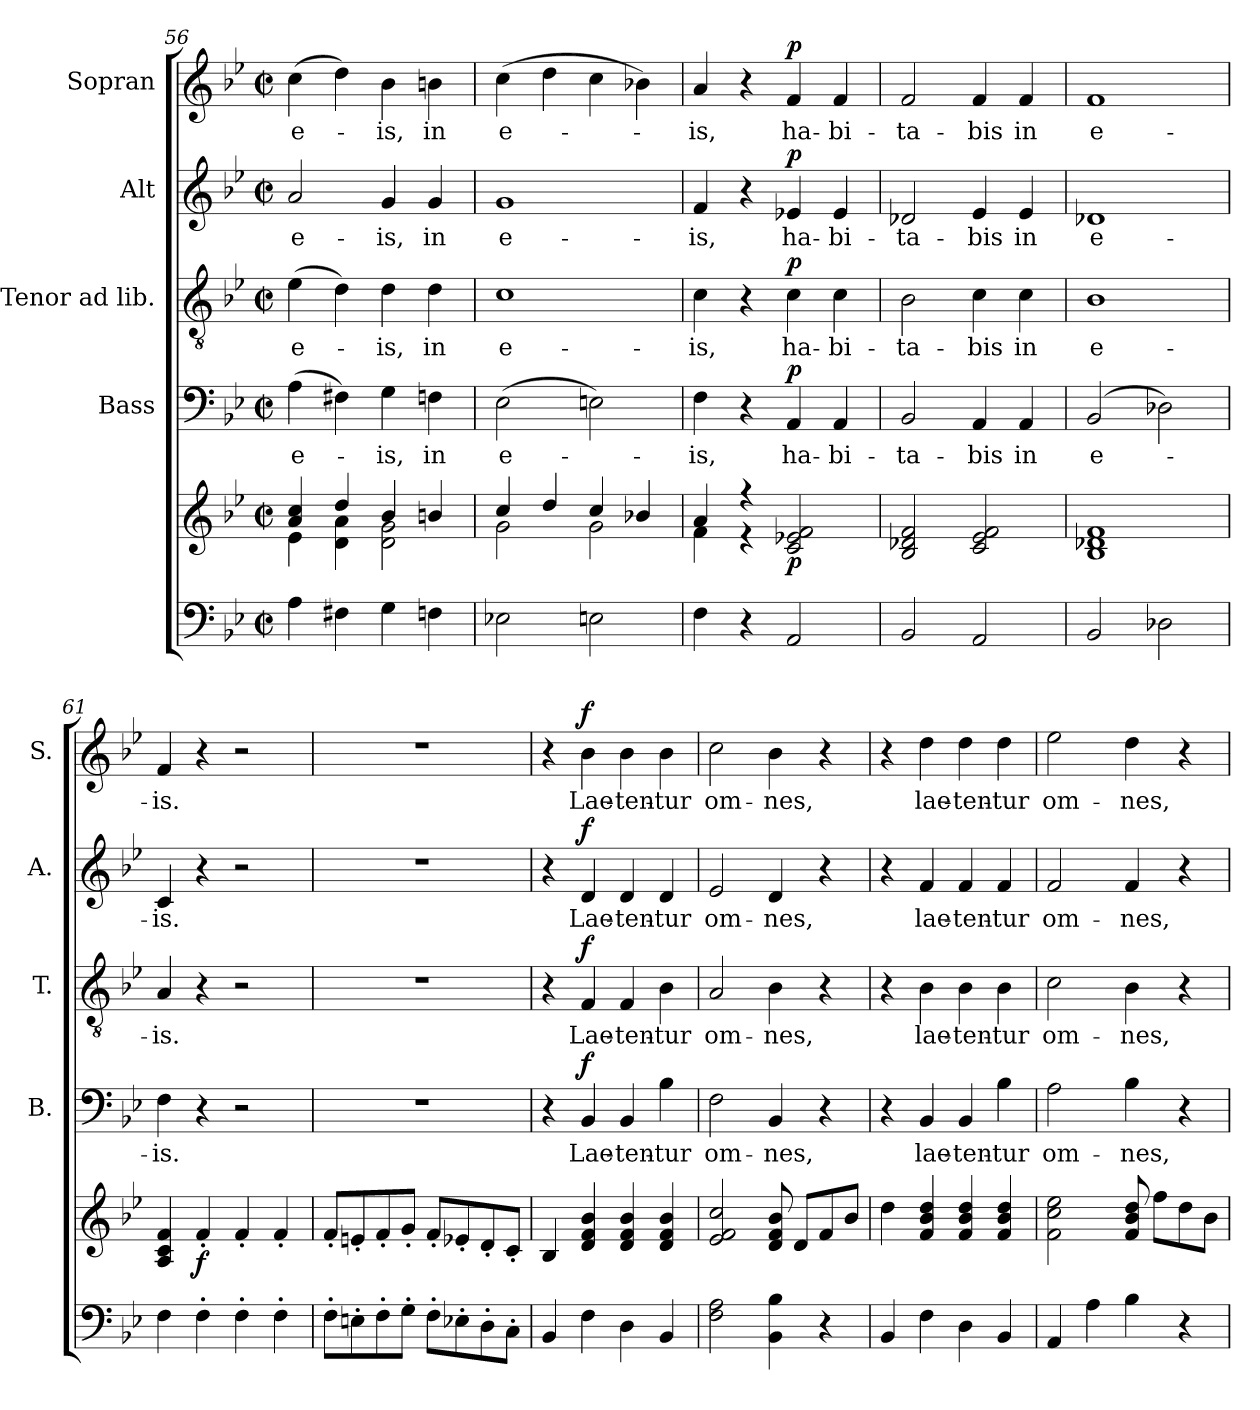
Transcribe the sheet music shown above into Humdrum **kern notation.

**kern	**kern	**dynam	**kern	**text	**dynam	**kern	**text	**dynam	**kern	**text	**dynam	**kern	**text	**dynam
*part5	*part5	*part5	*part4	*part4	*part4	*part3	*part3	*part3	*part2	*part2	*part2	*part1	*part1	*part1
*staff6	*staff5	*staff5/6	*staff4	*staff4	*staff4	*staff3	*staff3	*staff3	*staff2	*staff2	*staff2	*staff1	*staff1	*staff1
*	*	*	*I"Bass	*	*	*I"Tenor ad lib.	*	*	*I"Alt	*	*	*I"Sopran	*	*
*	*	*	*I'B.	*	*	*I'T.	*	*	*I'A.	*	*	*I'S.	*	*
*clefF4	*clefG2	*	*clefF4	*	*	*clefGv2	*	*	*clefG2	*	*	*clefG2	*	*
*k[b-e-]	*k[b-e-]	*	*k[b-e-]	*	*	*k[b-e-]	*	*	*k[b-e-]	*	*	*k[b-e-]	*	*
*B-:	*B-:	*	*B-:	*	*	*B-:	*	*	*B-:	*	*	*B-:	*	*
*M2/2	*M2/2	*	*M2/2	*	*	*M2/2	*	*	*M2/2	*	*	*M2/2	*	*
*met(c|)	*met(c|)	*	*met(c|)	*	*	*met(c|)	*	*	*met(c|)	*	*	*met(c|)	*	*
=56	=56	=56	=56	=56	=56	=56	=56	=56	=56	=56	=56	=56	=56	=56
*	*^	*	*	*	*	*	*	*	*	*	*	*	*	*
!	!	!	!	!	!LO:LY:b	!	!	!LO:LY:b	!	!	!LO:LY:b	!	!	!LO:LY:b	!
4A\	4a/ 4cc/	4e-\	.	(>4A\	e-	.	(>4e-\	e-	.	2a/	e-	.	(>4cc\	e-	.
4F#X\	4dd/	4d\ 4a\	.	4F#X\)	.	.	4d\)	.	.	.	.	.	4dd\)	.	.
!	!	!	!	!	!LO:LY:b	!	!	!LO:LY:b	!	!	!LO:LY:b	!	!	!LO:LY:b	!
4G\	4b-/	2d\ 2g\	.	4G\	-is,	.	4d\	-is,	.	4g/	-is,	.	4b-\	-is,	.
!	!	!	!	!	!LO:LY:b	!	!	!LO:LY:b	!	!	!LO:LY:b	!	!	!LO:LY:b	!
4Fn\	4bn/	.	.	4Fn\	in	.	4d\	in	.	4g/	in	.	4bn\	in	.
=57	=57	=57	=57	=57	=57	=57	=57	=57	=57	=57	=57	=57	=57	=57	=57
!	!	!	!	!	!LO:LY:b	!	!	!LO:LY:b	!	!	!LO:LY:b	!	!	!LO:LY:b	!
2E-X\	4cc/	2g\	.	(>2E-\	e-	.	1c	e-	.	1g	e-	.	(>4cc\	e-	.
.	4dd/	.	.	.	.	.	.	.	.	.	.	.	4dd\	.	.
2En\	4cc/	2g\	.	2En\)	.	.	.	.	.	.	.	.	4cc\	.	.
.	4b-X/	.	.	.	.	.	.	.	.	.	.	.	4b-X\)	.	.
=58	=58	=58	=58	=58	=58	=58	=58	=58	=58	=58	=58	=58	=58	=58	=58
!	!	!	!	!	!LO:LY:b	!	!	!LO:LY:b	!	!	!LO:LY:b	!	!	!LO:LY:b	!
4F\	4a/	4f\	.	4F\	-is,	.	4c\	-is,	.	4f/	-is,	.	4a/	-is,	.
4r	4r	4r	.	4r	.	.	4r	.	.	4r	.	.	4r	.	.
!	!	!	!LO:DY:b	!	!LO:LY:b	!LO:DY:a	!	!LO:LY:b	!LO:DY:a	!	!LO:LY:b	!LO:DY:a	!	!LO:LY:b	!LO:DY:a
2AA/	2c/ 2e-X/ 2f/	2ryy	p	4AA/	ha-	p	4c\	ha-	p	4e-X/	ha-	p	4f/	ha-	p
!	!	!	!	!	!LO:LY:b	!	!	!LO:LY:b	!	!	!LO:LY:b	!	!	!LO:LY:b	!
.	.	.	.	4AA/	-bi-	.	4c\	-bi-	.	4e-/	-bi-	.	4f/	-bi-	.
*	*v	*v	*	*	*	*	*	*	*	*	*	*	*	*	*
!!LO:LB:g=z
=59	=59	=59	=59	=59	=59	=59	=59	=59	=59	=59	=59	=59	=59	=59
!	!	!	!	!LO:LY:b	!	!	!LO:LY:b	!	!	!LO:LY:b	!	!	!LO:LY:b	!
2BB-/	2B-/ 2d-X/ 2f/	.	2BB-/	-ta-	.	2B-\	-ta-	.	2d-X/	-ta-	.	2f/	-ta-	.
!	!	!	!	!LO:LY:b	!	!	!LO:LY:b	!	!	!LO:LY:b	!	!	!LO:LY:b	!
2AA/	2c/ 2e-/ 2f/	.	4AA/	-bis	.	4c\	-bis	.	4e-/	-bis	.	4f/	-bis	.
!	!	!	!	!LO:LY:b	!	!	!LO:LY:b	!	!	!LO:LY:b	!	!	!LO:LY:b	!
.	.	.	4AA/	in	.	4c\	in	.	4e-/	in	.	4f/	in	.
=60	=60	=60	=60	=60	=60	=60	=60	=60	=60	=60	=60	=60	=60	=60
!	!	!	!	!LO:LY:b	!	!	!LO:LY:b	!	!	!LO:LY:b	!	!	!LO:LY:b	!
2BB-/	1B- 1d-X 1f	.	(2BB-/	e-	.	1B-	e-	.	1d-X	e-	.	1f	e-	.
2D-X\	.	.	2D-X\)	.	.	.	.	.	.	.	.	.	.	.
=61	=61	=61	=61	=61	=61	=61	=61	=61	=61	=61	=61	=61	=61	=61
!	!	!	!	!LO:LY:b	!	!	!LO:LY:b	!	!	!LO:LY:b	!	!	!LO:LY:b	!
4F\	4A/ 4c/ 4f/	.	4F\	-is.	.	4A/	-is.	.	4c/	-is.	.	4f/	-is.	.
!	!	!LO:DY:b	!	!	!	!	!	!	!	!	!	!	!	!
4F'>\	4f'</	f	4r	.	.	4r	.	.	4r	.	.	4r	.	.
4F'>\	4f'</	.	2r	.	.	2r	.	.	2r	.	.	2r	.	.
4F'>\	4f'</	.	.	.	.	.	.	.	.	.	.	.	.	.
=62	=62	=62	=62	=62	=62	=62	=62	=62	=62	=62	=62	=62	=62	=62
8F'>\L	8f'</L	.	1r	.	.	1r	.	.	1r	.	.	1r	.	.
8En'>\	8en'</	.	.	.	.	.	.	.	.	.	.	.	.	.
8F'>\	8f'</	.	.	.	.	.	.	.	.	.	.	.	.	.
8G'>\J	8g'</J	.	.	.	.	.	.	.	.	.	.	.	.	.
8F'>\L	8f'</L	.	.	.	.	.	.	.	.	.	.	.	.	.
8E-X'>\	8e-X'</	.	.	.	.	.	.	.	.	.	.	.	.	.
8D'>\	8d'</	.	.	.	.	.	.	.	.	.	.	.	.	.
8C'>\J	8c'</J	.	.	.	.	.	.	.	.	.	.	.	.	.
=63	=63	=63	=63	=63	=63	=63	=63	=63	=63	=63	=63	=63	=63	=63
4BB-/	4B-/	.	4r	.	.	4r	.	.	4r	.	.	4r	.	.
!	!	!	!	!LO:LY:b	!LO:DY:a	!	!LO:LY:b	!LO:DY:a	!	!LO:LY:b	!LO:DY:a	!	!LO:LY:b	!LO:DY:a
4F\	4d/ 4f/ 4b-/	.	4BB-/	Lae-	f	4F/	Lae-	f	4d/	Lae-	f	4b-\	Lae-	f
!	!	!	!	!LO:LY:b	!	!	!LO:LY:b	!	!	!LO:LY:b	!	!	!LO:LY:b	!
4D\	4d/ 4f/ 4b-/	.	4BB-/	-ten-	.	4F/	-ten-	.	4d/	-ten-	.	4b-\	-ten-	.
!	!	!	!	!LO:LY:b	!	!	!LO:LY:b	!	!	!LO:LY:b	!	!	!LO:LY:b	!
4BB-/	4d/ 4f/ 4b-/	.	4B-\	-tur	.	4B-\	-tur	.	4d/	-tur	.	4b-\	-tur	.
=64	=64	=64	=64	=64	=64	=64	=64	=64	=64	=64	=64	=64	=64	=64
!	!	!	!	!LO:LY:b	!	!	!LO:LY:b	!	!	!LO:LY:b	!	!	!LO:LY:b	!
2F\ 2A\	2e-/ 2f/ 2cc/	.	2F\	om-	.	2A/	om-	.	2e-/	om-	.	2cc\	om-	.
!	!	!	!	!LO:LY:b	!	!	!LO:LY:b	!	!	!LO:LY:b	!	!	!LO:LY:b	!
4BB-\ 4B-\	8d/ 8f/ 8b-/	.	4BB-/	-nes,	.	4B-\	-nes,	.	4d/	-nes,	.	4b-\	-nes,	.
.	8d/L	.	.	.	.	.	.	.	.	.	.	.	.	.
4r	8f/	.	4r	.	.	4r	.	.	4r	.	.	4r	.	.
.	8b-/J	.	.	.	.	.	.	.	.	.	.	.	.	.
!!LO:PB:g=z
=65	=65	=65	=65	=65	=65	=65	=65	=65	=65	=65	=65	=65	=65	=65
4BB-/	4dd\	.	4r	.	.	4r	.	.	4r	.	.	4r	.	.
!	!	!	!	!LO:LY:b	!	!	!LO:LY:b	!	!	!LO:LY:b	!	!	!LO:LY:b	!
4F\	4f/ 4b-/ 4dd/	.	4BB-/	lae-	.	4B-\	lae-	.	4f/	lae-	.	4dd\	lae-	.
!	!	!	!	!LO:LY:b	!	!	!LO:LY:b	!	!	!LO:LY:b	!	!	!LO:LY:b	!
4D\	4f/ 4b-/ 4dd/	.	4BB-/	-ten-	.	4B-\	-ten-	.	4f/	-ten-	.	4dd\	-ten-	.
!	!	!	!	!LO:LY:b	!	!	!LO:LY:b	!	!	!LO:LY:b	!	!	!LO:LY:b	!
4BB-/	4f/ 4b-/ 4dd/	.	4B-\	-tur	.	4B-\	-tur	.	4f/	-tur	.	4dd\	-tur	.
=66	=66	=66	=66	=66	=66	=66	=66	=66	=66	=66	=66	=66	=66	=66
!	!	!	!	!LO:LY:b	!	!	!LO:LY:b	!	!	!LO:LY:b	!	!	!LO:LY:b	!
4AA/	2f\ 2cc\ 2ee-\	.	2A\	om-	.	2c\	om-	.	2f/	om-	.	2ee-\	om-	.
4A\	.	.	.	.	.	.	.	.	.	.	.	.	.	.
!	!	!	!	!LO:LY:b	!	!	!LO:LY:b	!	!	!LO:LY:b	!	!	!LO:LY:b	!
4B-\	8f/ 8b-/ 8dd/	.	4B-\	-nes,	.	4B-\	-nes,	.	4f/	-nes,	.	4dd\	-nes,	.
.	8ff\L	.	.	.	.	.	.	.	.	.	.	.	.	.
4r	8dd\	.	4r	.	.	4r	.	.	4r	.	.	4r	.	.
.	8b-\J	.	.	.	.	.	.	.	.	.	.	.	.	.
=	=	=	=	=	=	=	=	=	=	=	=	=	=	=
*-	*-	*-	*-	*-	*-	*-	*-	*-	*-	*-	*-	*-	*-	*-
